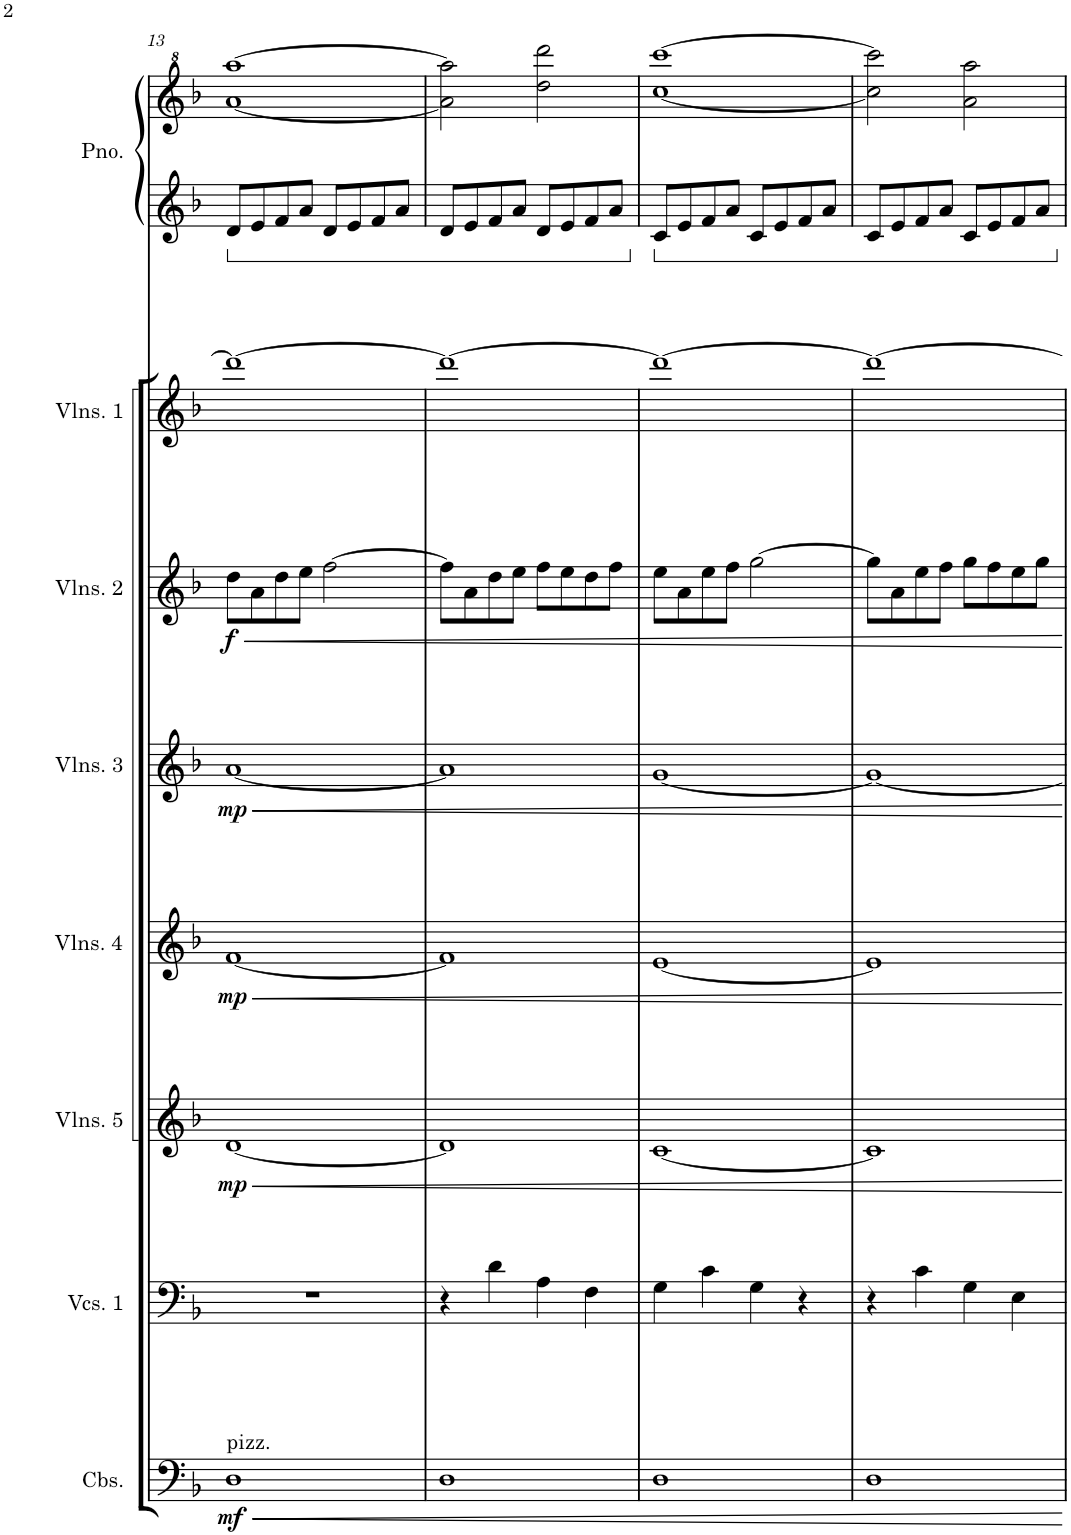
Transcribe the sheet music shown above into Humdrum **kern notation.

**kern	**dynam	**kern	**kern	**dynam	**kern	**dynam	**kern	**dynam	**kern	**dynam	**kern	**kern	**kern	**kern	**kern	**kern	**kern	**kern	**kern	**kern	**kern	**kern	**kern	**kern	**kern
*part20	*part20	*part19	*part18	*part18	*part17	*part17	*part16	*part16	*part15	*part15	*part14	*part13	*part13	*part12	*part11	*part10	*part9	*part8	*part7	*part6	*part5	*part4	*part3	*part2	*part1
*staff21	*staff21	*staff20	*staff19	*staff19	*staff18	*staff18	*staff17	*staff17	*staff16	*staff16	*staff15	*staff14	*staff13	*staff12	*staff11	*staff10	*staff9	*staff8	*staff7	*staff6	*staff5	*staff4	*staff3	*staff2	*staff1
*I"Contrabasses	*	*I"Violoncellos 1	*I"Violins 5	*	*I"Violins 4	*	*I"Violins 3	*	*I"Violins 2	*	*I"Violins 1	*I"Piano	*	*I"Cymbal	*I"Tuba	*I"Trumpet in F	*I"Horn in F 2	*I"Horn in F 1	*I"Horn in F	*I"Bassoon	*I"Clarinet in Bb	*I"Flute 3	*I"Flute 2	*I"Flute 1	*I"Piccolo
*I'Cbs.	*	*I'Vcs. 1	*I'Vlns. 5	*	*I'Vlns. 4	*	*I'Vlns. 3	*	*I'Vlns. 2	*	*I'Vlns. 1	*I'Pno.	*	*I'Cym.	*I'Tba.	*I'Tpt. in F	*	*	*	*I'Bsn.	*I'Cl. in Bb	*I'Fl. 3	*I'Fl. 2	*I'Fl. 1	*I'Picc.
!!LO:PB:g=z
*clefF4	*	*clefF4	*clefG2	*	*clefG2	*	*clefG2	*	*clefG2	*	*clefG2	*clefG2	*clefG^2	*clefX	*clefF4	*clefG2	*clefG2	*clefG2	*clefG2	*clefF4	*clefG2	*clefG2	*clefG2	*clefG2	*clefG2
*Trd7c12	*	*	*	*	*	*	*	*	*	*	*	*	*	*	*	*Trd1c2	*Trd4c7	*Trd4c7	*Trd4c7	*	*Trd1c2	*	*	*	*Trd-7c-12
*k[b-]	*	*k[b-]	*k[b-]	*	*k[b-]	*	*k[b-]	*	*k[b-]	*	*k[b-]	*k[b-]	*k[b-]	*k[]	*k[b-]	*k[b-]	*k[b-]	*k[b-]	*k[b-]	*k[b-]	*k[b-]	*k[b-]	*k[b-]	*k[b-]	*k[b-]
*M4/4	*	*M4/4	*M4/4	*	*M4/4	*	*M4/4	*	*M4/4	*	*M4/4	*M4/4	*M4/4	*M4/4	*M4/4	*M4/4	*M4/4	*M4/4	*M4/4	*M4/4	*M4/4	*M4/4	*M4/4	*M4/4	*M4/4
=13	=13	=13	=13	=13	=13	=13	=13	=13	=13	=13	=13	=13	=13	=13	=13	=13	=13	=13	=13	=13	=13	=13	=13	=13	=13
!LO:TX:a:t=pizz.	!	!	!	!	!	!	!	!	!	!	!	!	!	!	!	!	!	!	!	!	!	!	!	!	!
!	!LO:DY:b	!	!	!LO:DY:b	!	!LO:DY:b	!	!LO:DY:b	!	!LO:DY:b	!	!	!	!	!	!	!	!	!	!	!	!	!	!	!
1D	mf	1r	[1d	mp	[1f	mp	[1a	mp	8dd\L	f	1ddd_	8d/L	[1aa [1aaa	1r	1r	1r	1r	1r	1r	1r	1r	1r	1r	1r	1r
.	.	.	.	.	.	.	.	.	8a\	.	.	8e/	.	.	.	.	.	.	.	.	.	.	.	.	.
.	.	.	.	.	.	.	.	.	8dd\	.	.	8f/	.	.	.	.	.	.	.	.	.	.	.	.	.
.	.	.	.	.	.	.	.	.	8ee\J	.	.	8a/J	.	.	.	.	.	.	.	.	.	.	.	.	.
.	.	.	.	.	.	.	.	.	[2ff\	.	.	8d/L	.	.	.	.	.	.	.	.	.	.	.	.	.
.	.	.	.	.	.	.	.	.	.	.	.	8e/	.	.	.	.	.	.	.	.	.	.	.	.	.
.	.	.	.	.	.	.	.	.	.	.	.	8f/	.	.	.	.	.	.	.	.	.	.	.	.	.
.	.	.	.	.	.	.	.	.	.	.	.	8a/J	.	.	.	.	.	.	.	.	.	.	.	.	.
=14	=14	=14	=14	=14	=14	=14	=14	=14	=14	=14	=14	=14	=14	=14	=14	=14	=14	=14	=14	=14	=14	=14	=14	=14	=14
1D	.	4r	1d]	.	1f]	.	1a]	.	8ff\L]	.	1ddd_	8d/L	2aa\] 2aaa\]	1r	1r	1r	1r	1r	1r	1r	1r	1r	1r	1r	1r
.	.	.	.	.	.	.	.	.	8a\	.	.	8e/	.	.	.	.	.	.	.	.	.	.	.	.	.
.	.	4d\	.	.	.	.	.	.	8dd\	.	.	8f/	.	.	.	.	.	.	.	.	.	.	.	.	.
.	.	.	.	.	.	.	.	.	8ee\J	.	.	8a/J	.	.	.	.	.	.	.	.	.	.	.	.	.
.	.	4A\	.	.	.	.	.	.	8ff\L	.	.	8d/L	2ddd\ 2dddd\	.	.	.	.	.	.	.	.	.	.	.	.
.	.	.	.	.	.	.	.	.	8ee\	.	.	8e/	.	.	.	.	.	.	.	.	.	.	.	.	.
.	.	4F\	.	.	.	.	.	.	8dd\	.	.	8f/	.	.	.	.	.	.	.	.	.	.	.	.	.
.	.	.	.	.	.	.	.	.	8ff\J	.	.	8a/J	.	.	.	.	.	.	.	.	.	.	.	.	.
=15	=15	=15	=15	=15	=15	=15	=15	=15	=15	=15	=15	=15	=15	=15	=15	=15	=15	=15	=15	=15	=15	=15	=15	=15	=15
1D	.	4G\	[1c	.	[1e	.	[1g	.	8ee\L	.	1ddd_	8c/L	[1ccc [1cccc	1r	1r	1r	1r	1r	1r	1r	1r	1r	1r	1r	1r
.	.	.	.	.	.	.	.	.	8a\	.	.	8e/	.	.	.	.	.	.	.	.	.	.	.	.	.
.	.	4c\	.	.	.	.	.	.	8ee\	.	.	8f/	.	.	.	.	.	.	.	.	.	.	.	.	.
.	.	.	.	.	.	.	.	.	8ff\J	.	.	8a/J	.	.	.	.	.	.	.	.	.	.	.	.	.
.	.	4G\	.	.	.	.	.	.	[2gg\	.	.	8c/L	.	.	.	.	.	.	.	.	.	.	.	.	.
.	.	.	.	.	.	.	.	.	.	.	.	8e/	.	.	.	.	.	.	.	.	.	.	.	.	.
.	.	4r	.	.	.	.	.	.	.	.	.	8f/	.	.	.	.	.	.	.	.	.	.	.	.	.
.	.	.	.	.	.	.	.	.	.	.	.	8a/J	.	.	.	.	.	.	.	.	.	.	.	.	.
=16	=16	=16	=16	=16	=16	=16	=16	=16	=16	=16	=16	=16	=16	=16	=16	=16	=16	=16	=16	=16	=16	=16	=16	=16	=16
1D	.	4r	1c]	.	1e]	.	1g_	.	8gg\L]	.	1ddd_	8c/L	2ccc\] 2cccc\]	1r	1r	1r	1r	1r	1r	1r	1r	1r	1r	1r	1r
.	.	.	.	.	.	.	.	.	8a\	.	.	8e/	.	.	.	.	.	.	.	.	.	.	.	.	.
.	.	4c\	.	.	.	.	.	.	8ee\	.	.	8f/	.	.	.	.	.	.	.	.	.	.	.	.	.
.	.	.	.	.	.	.	.	.	8ff\J	.	.	8a/J	.	.	.	.	.	.	.	.	.	.	.	.	.
.	.	4G\	.	.	.	.	.	.	8gg\L	.	.	8c/L	2aa\ 2aaa\	.	.	.	.	.	.	.	.	.	.	.	.
.	.	.	.	.	.	.	.	.	8ff\	.	.	8e/	.	.	.	.	.	.	.	.	.	.	.	.	.
.	.	4E\	.	.	.	.	.	.	8ee\	.	.	8f/	.	.	.	.	.	.	.	.	.	.	.	.	.
.	.	.	.	.	.	.	.	.	8gg\J	.	.	8a/J	.	.	.	.	.	.	.	.	.	.	.	.	.
=	=	=	=	=	=	=	=	=	=	=	=	=	=	=	=	=	=	=	=	=	=	=	=	=	=
*-	*-	*-	*-	*-	*-	*-	*-	*-	*-	*-	*-	*-	*-	*-	*-	*-	*-	*-	*-	*-	*-	*-	*-	*-	*-
